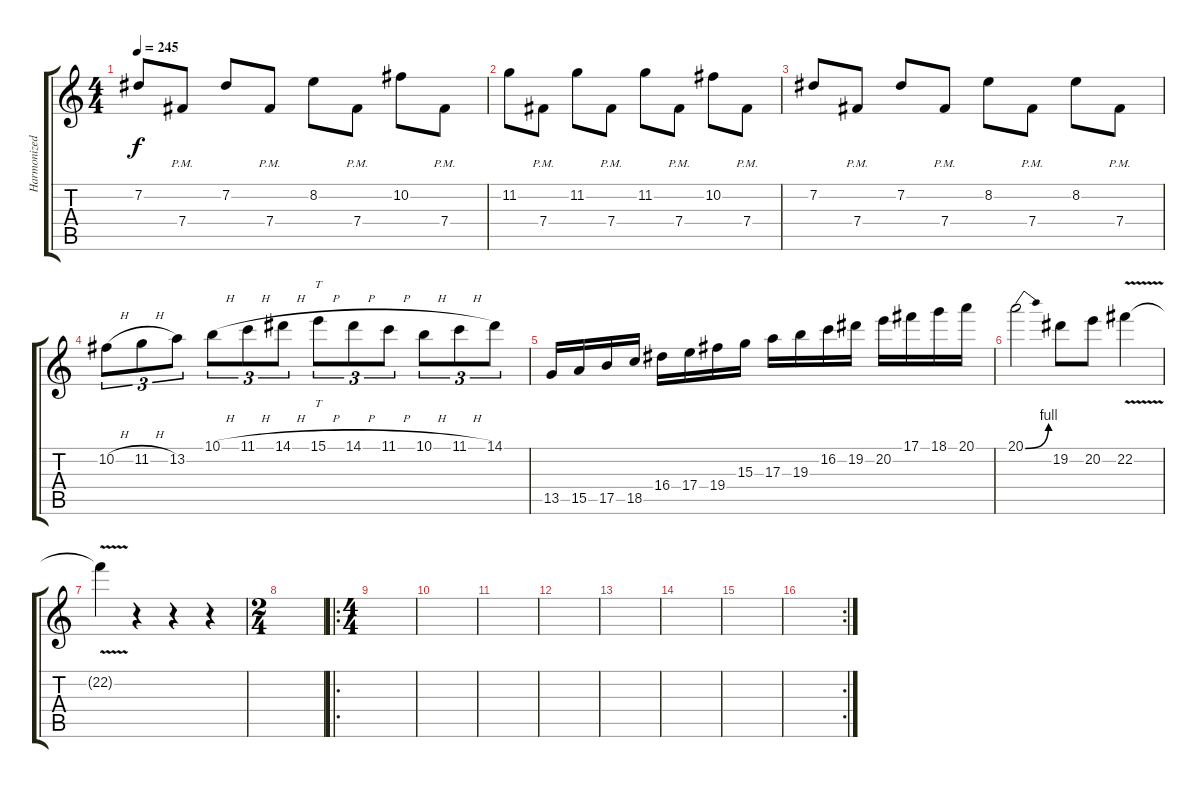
\track ("Harmonized guitar" "Harmonized") {instrument overdrivenguitar}
\staff {score tabs}
\tuning (Db4 Ab3 E3 B2 Gb2 B1) {hide}
\ts (4 4)
\tempo 245
\clef g2
\ks c
7.2.8{dy f} 7.4{pm}.8 7.2.8 7.4{pm}.8 8.2.8 7.4{pm}.8 10.2.8 7.4{pm}.8 |
11.2.8 7.4{pm}.8 11.2.8 7.4{pm}.8 11.2.8 7.4{pm}.8 10.2.8 7.4{pm}.8 |
7.2.8 7.4{pm}.8 7.2.8 7.4{pm}.8 8.2.8 7.4{pm}.8 8.2.8 7.4{pm}.8 |
10.2{h}.8{tu (3 2)} 11.2{h}.8{tu (3 2)} 13.2.8{tu (3 2)} 10.1{h}.8{tu (3 2)} 11.1{h}.8{tu (3 2)} 14.1{h}.8{tu (3 2)} 15.1{h}.8{tt tu (3 2)} 14.1{h}.8{tu (3 2)} 11.1{h}.8{tu (3 2)} 10.1{h}.8{tu (3 2)} 11.1{h}.8{tu (3 2)} 14.1.8{tu (3 2)} |
13.5.16 15.5.16 17.5.16 18.5.16 16.4.16 17.4.16 19.4.16 15.3.16 17.3.16 19.3.16 16.2.16 19.2.16 20.2.16 17.1.16 18.1.16 20.1.16 |
20.1{be (bend 0 0 60 4)}.2 19.2.8 20.2.8 22.2{v}.4 |
22.2{v t}.4 r.4 r.4 r.4 |
\ts (2 4)
|
\ro
\ts (4 4)
|
|
|
|
|
|
|
\rc 2
